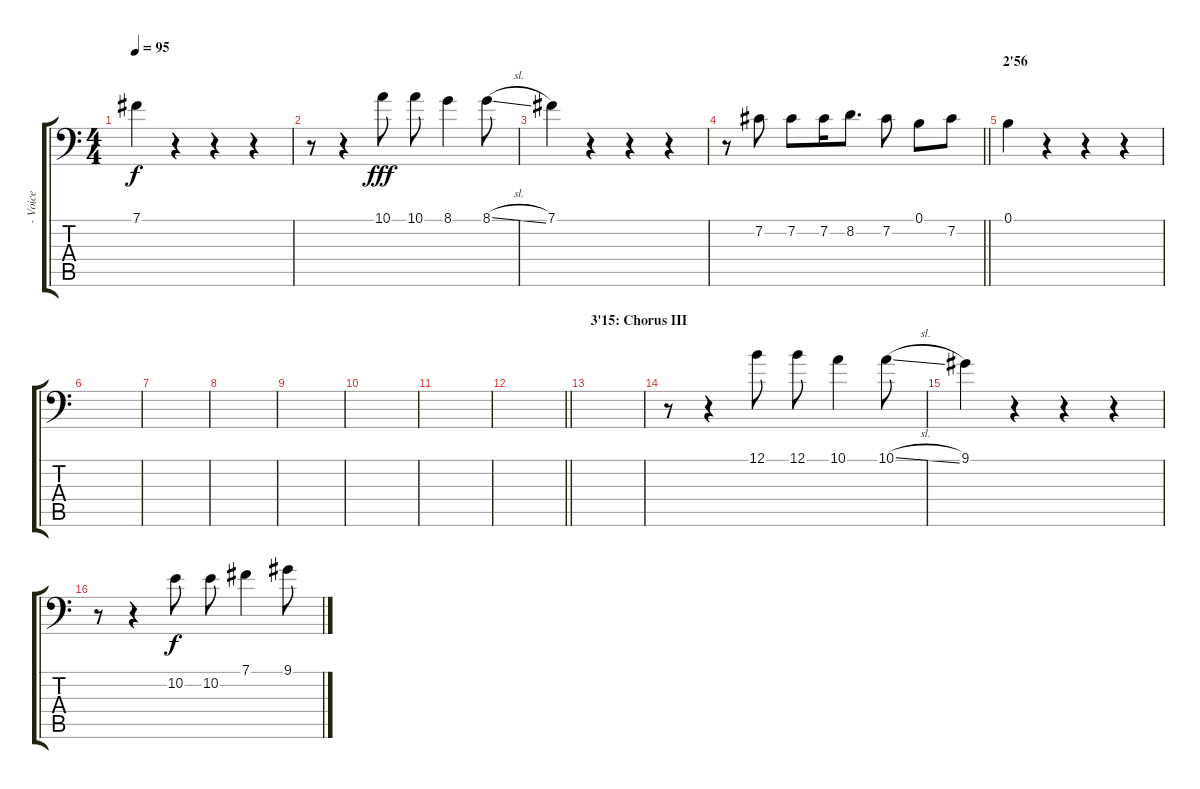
\track ("- Voice" "- Voice") {instrument lead2sawtooth}
\staff {score tabs}
\tuning (B3 Gb3 D3 A2 E2 A1) {hide}
\ts (4 4)
\tempo 95
\clef f4
\ks c
7.1{t}.4{dy f} r.4 r.4 r.4 |
r.8 r.4 10.1.8{dy fff} 10.1.8 8.1.4 8.1{sl}.8 |
7.1.4 r.4 r.4 r.4 |
\barLineRight lightlight
r.8 7.2.8 7.2.8 7.2.16 8.2.8{d} 7.2.8 0.1.8 7.2.8 |
\section ("" "2'56")
0.1.4 r.4 r.4 r.4 |
|
|
|
|
|
|
\barLineRight lightlight
|
\section ("" "3'15: Chorus III")
|
r.8 r.4 12.1.8 12.1.8 10.1.4 10.1{sl}.8 |
9.1.4 r.4 r.4 r.4 |
r.8 r.4 10.2.8{dy f} 10.2.8 7.1.4 9.1.8
